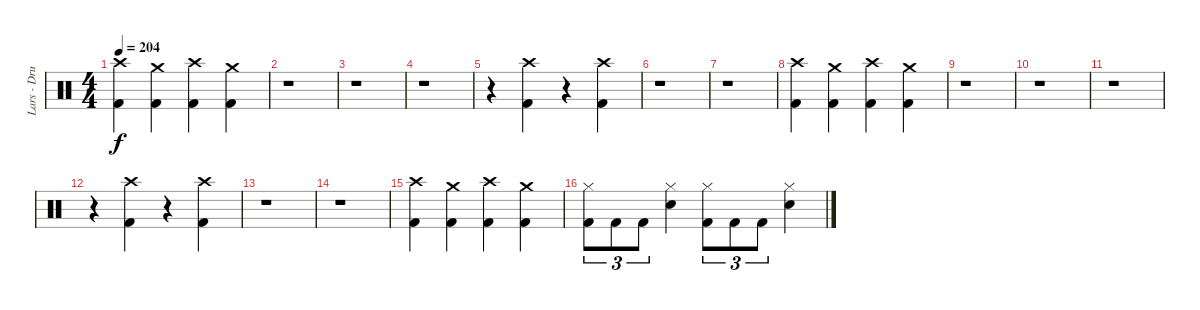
\track ("Lars - Drums" "Lars - Dru") {instrument percussion}
\staff {score}
\articulation defaults
\ts (4 4)
\tempo 204
\clef neutral
\ks c
("Crash high (hit)" "Kick (hit) 2").4{dy f} ("Crash medium (hit)" "Kick (hit) 2").4 ("Crash high (hit)" "Kick (hit) 2").4 ("Crash medium (hit)" "Kick (hit) 2").4 |
r.1 |
r.1 |
r.1 |
r.4 ("Crash high (hit)" "Kick (hit) 2").4 r.4 ("Crash high (hit)" "Kick (hit) 2").4 |
r.1 |
r.1 |
("Crash high (hit)" "Kick (hit) 2").4 ("Crash medium (hit)" "Kick (hit) 2").4 ("Crash high (hit)" "Kick (hit) 2").4 ("Crash medium (hit)" "Kick (hit) 2").4 |
r.1 |
r.1 |
r.1 |
r.4 ("Crash high (hit)" "Kick (hit) 2").4 r.4 ("Crash high (hit)" "Kick (hit) 2").4 |
r.1 |
r.1 |
("Crash high (hit)" "Kick (hit) 2").4 ("Crash medium (hit)" "Kick (hit) 2").4 ("Crash high (hit)" "Kick (hit) 2").4 ("Crash medium (hit)" "Kick (hit) 2").4 |
("Hi-Hat (closed)" "Kick (hit) 2").8{tu (3 2)} "Kick (hit) 2".8{tu (3 2)} "Kick (hit) 2".8{tu (3 2)} ("Hi-Hat (closed)" "Electric Snare (hit)").4 ("Hi-Hat (closed)" "Kick (hit) 2").8{tu (3 2)} "Kick (hit) 2".8{tu (3 2)} "Kick (hit) 2".8{tu (3 2)} ("Hi-Hat (closed)" "Electric Snare (hit)").4
